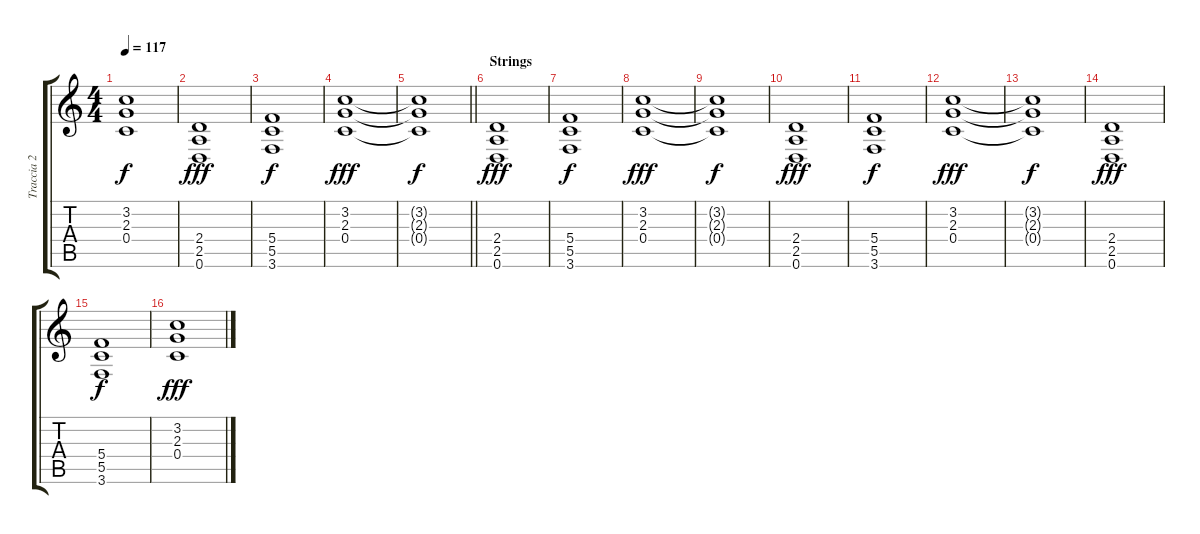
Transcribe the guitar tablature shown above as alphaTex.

\track ("Traccia 2" "Traccia 2") {instrument distortionguitar}
\staff {score tabs}
\tuning (D4 A3 F3 C3 G2 D2) {hide}
\ts (4 4)
\tempo 117
\clef g2
\ks c
(3.2{t} 2.3{t} 0.4{t}).1{dy f} |
(2.4 2.5 0.6).1{dy fff} |
(5.4 5.5 3.6).1{dy f} |
(3.2 2.3 0.4).1{dy fff} |
\barLineRight lightlight
(3.2{t} 2.3{t} 0.4{t}).1{dy f} |
\section ("" "Strings")
(2.4 2.5 0.6).1{dy fff} |
(5.4 5.5 3.6).1{dy f} |
(3.2 2.3 0.4).1{dy fff} |
(3.2{t} 2.3{t} 0.4{t}).1{dy f} |
(2.4 2.5 0.6).1{dy fff} |
(5.4 5.5 3.6).1{dy f} |
(3.2 2.3 0.4).1{dy fff} |
(3.2{t} 2.3{t} 0.4{t}).1{dy f} |
(2.4 2.5 0.6).1{dy fff} |
(5.4 5.5 3.6).1{dy f} |
(3.2 2.3 0.4).1{dy fff}
